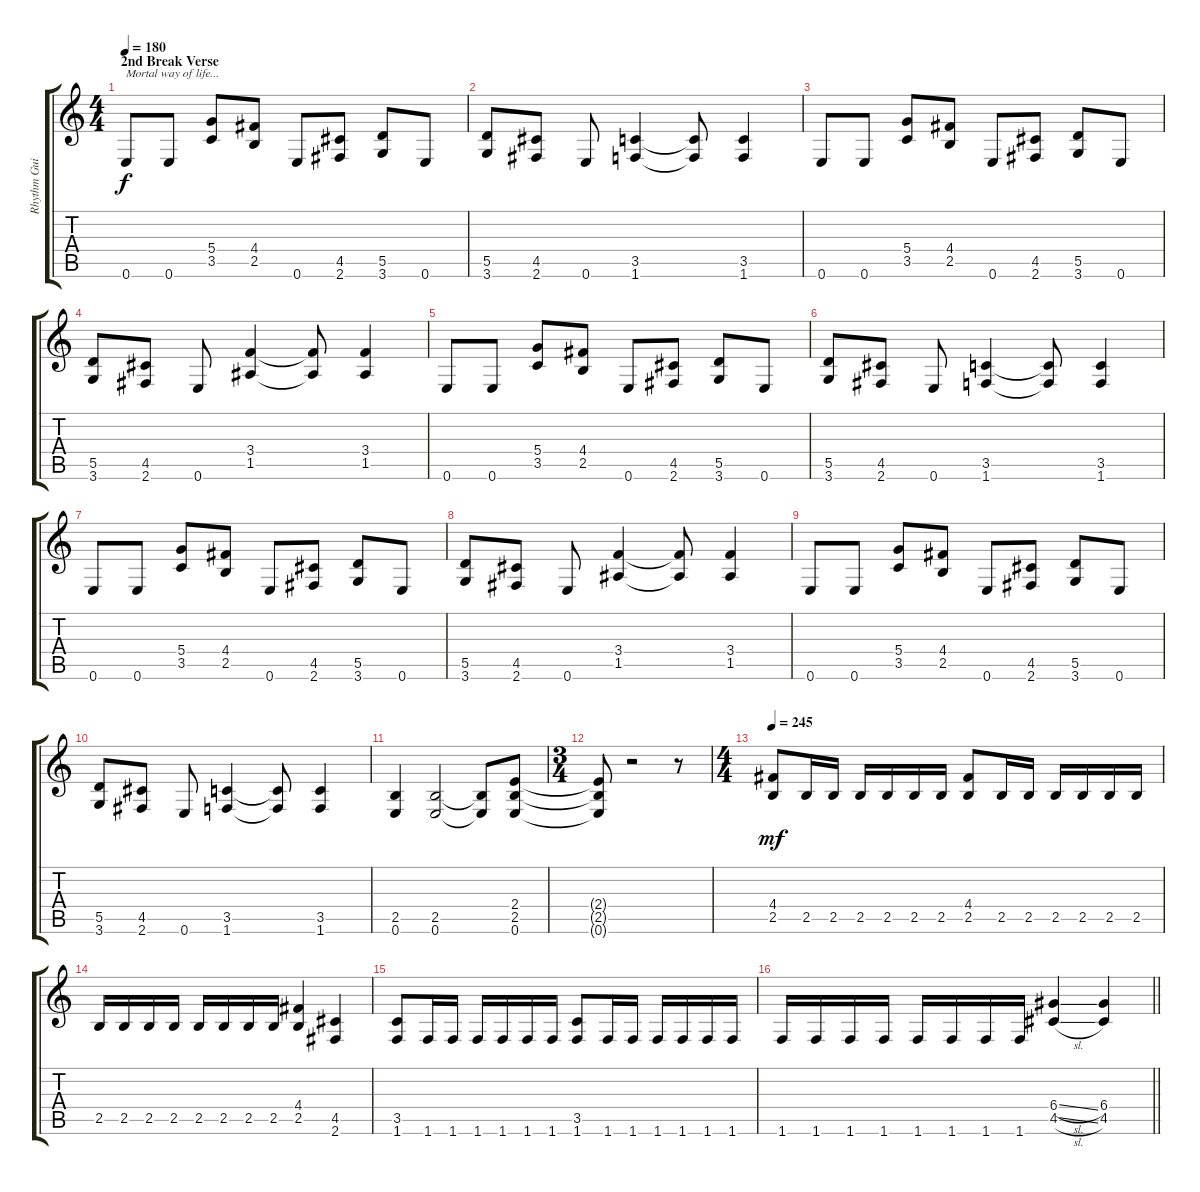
\track ("Rhythm Guitar" "Rhythm Gui") {instrument distortionguitar}
\staff {score tabs}
\tuning (E4 B3 G3 D3 A2 E2) {hide}
\ts (4 4)
\section ("" "2nd Break Verse")
\tempo 180
\clef g2
\ks c
0.6.8{txt "Mortal way of life..." dy f} 0.6.8 (5.4 3.5).8 (4.4 2.5).8 0.6.8 (4.5 2.6).8 (5.5 3.6).8 0.6.8 |
(5.5 3.6).8 (4.5 2.6).8 0.6.8 (3.5 1.6).4 (3.5{t} 1.6{t}).8 (3.5 1.6).4 |
0.6.8 0.6.8 (5.4 3.5).8 (4.4 2.5).8 0.6.8 (4.5 2.6).8 (5.5 3.6).8 0.6.8 |
(5.5 3.6).8 (4.5 2.6).8 0.6.8 (3.4 1.5).4 (3.4{t} 1.5{t}).8 (3.4 1.5).4 |
0.6.8 0.6.8 (5.4 3.5).8 (4.4 2.5).8 0.6.8 (4.5 2.6).8 (5.5 3.6).8 0.6.8 |
(5.5 3.6).8 (4.5 2.6).8 0.6.8 (3.5 1.6).4 (3.5{t} 1.6{t}).8 (3.5 1.6).4 |
0.6.8 0.6.8 (5.4 3.5).8 (4.4 2.5).8 0.6.8 (4.5 2.6).8 (5.5 3.6).8 0.6.8 |
(5.5 3.6).8 (4.5 2.6).8 0.6.8 (3.4 1.5).4 (3.4{t} 1.5{t}).8 (3.4 1.5).4 |
0.6.8 0.6.8 (5.4 3.5).8 (4.4 2.5).8 0.6.8 (4.5 2.6).8 (5.5 3.6).8 0.6.8 |
(5.5 3.6).8 (4.5 2.6).8 0.6.8 (3.5 1.6).4 (3.5{t} 1.6{t}).8 (3.5 1.6).4 |
(2.5 0.6).4 (2.5 0.6).2 (2.5{t} 0.6{t}).8 (2.4 2.5 0.6).8 |
\ts (3 4)
(2.4{t} 2.5{t} 0.6{t}).8 r.2 r.8 |
\ts (4 4)
\tempo 245
(4.4 2.5).8{dy mf balance 16} 2.5.16 2.5.16 2.5.16 2.5.16 2.5.16 2.5.16 (4.4 2.5).8 2.5.16 2.5.16 2.5.16 2.5.16 2.5.16 2.5.16 |
2.5.16 2.5.16 2.5.16 2.5.16 2.5.16 2.5.16 2.5.16 2.5.16 (4.4 2.5).4 (4.5 2.6).4 |
(3.5 1.6).8 1.6.16 1.6.16 1.6.16 1.6.16 1.6.16 1.6.16 (3.5 1.6).8 1.6.16 1.6.16 1.6.16 1.6.16 1.6.16 1.6.16 |
\barLineRight lightlight
1.6.16 1.6.16 1.6.16 1.6.16 1.6.16 1.6.16 1.6.16 1.6.16 (6.4{sl} 4.5{sl}).4 (6.4 4.5).4
